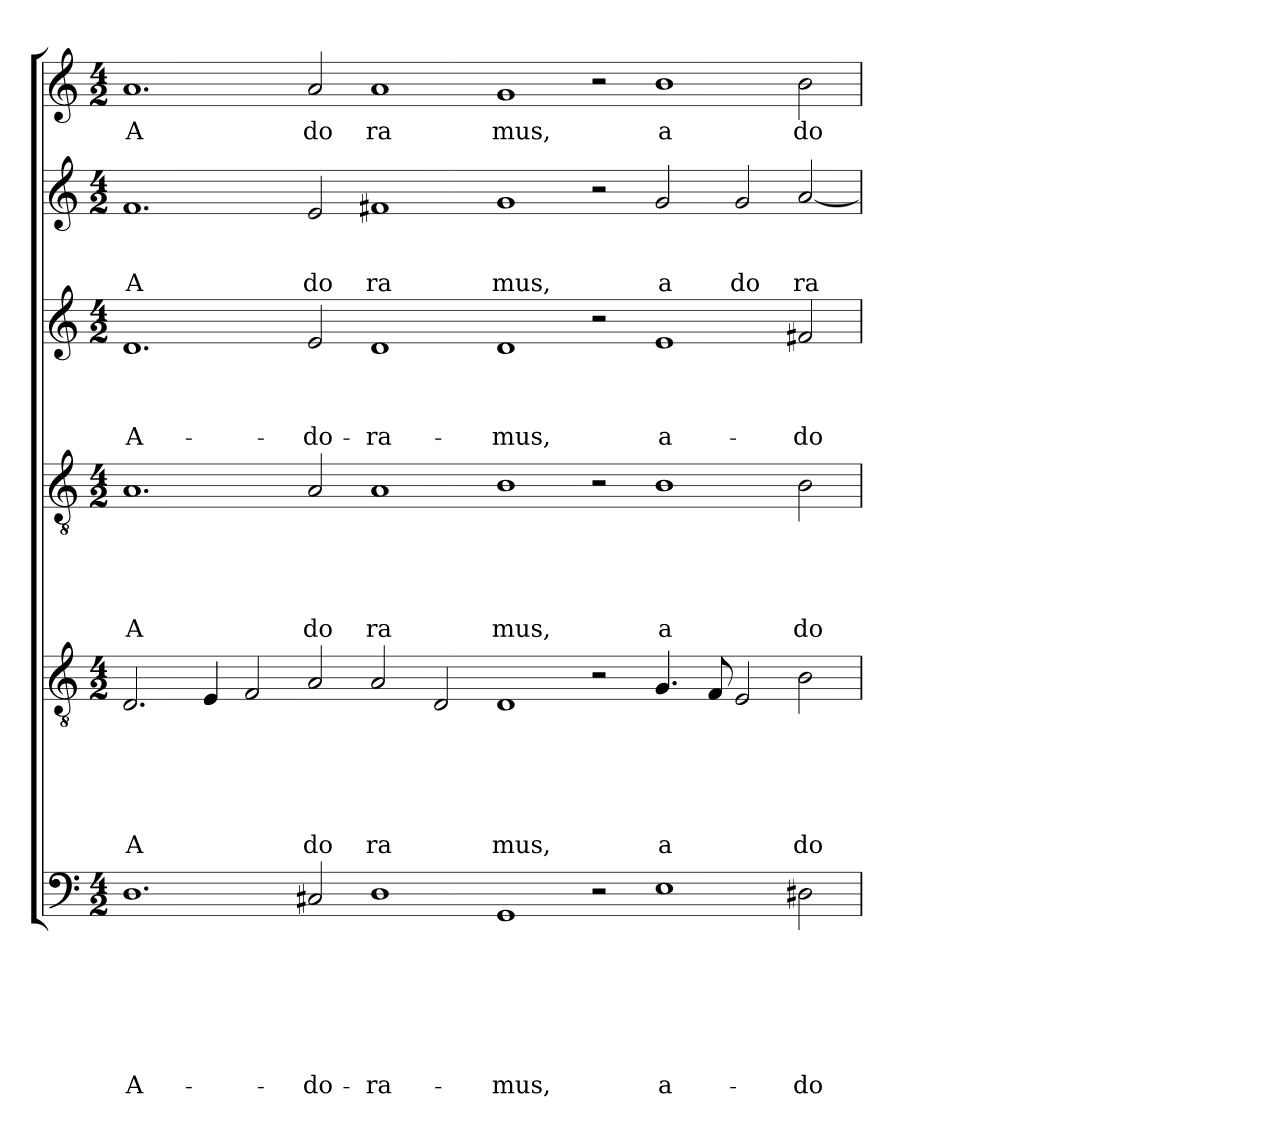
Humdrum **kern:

**kern	**text	**text	**text	**text	**text	**text	**text	**kern	**text	**text	**text	**text	**text	**text	**kern	**text	**text	**text	**text	**text	**kern	**text	**text	**text	**text	**kern	**text	**text	**text	**kern	**text
*part6	*part6	*part6	*part6	*part6	*part6	*part6	*part6	*part5	*part5	*part5	*part5	*part5	*part5	*part5	*part4	*part4	*part4	*part4	*part4	*part4	*part3	*part3	*part3	*part3	*part3	*part2	*part2	*part2	*part2	*part1	*part1
*staff6	*staff6	*staff6	*staff6	*staff6	*staff6	*staff6	*staff6	*staff5	*staff5	*staff5	*staff5	*staff5	*staff5	*staff5	*staff4	*staff4	*staff4	*staff4	*staff4	*staff4	*staff3	*staff3	*staff3	*staff3	*staff3	*staff2	*staff2	*staff2	*staff2	*staff1	*staff1
*clefF4	*	*	*	*	*	*	*	*clefGv2	*	*	*	*	*	*	*clefGv2	*	*	*	*	*	*clefG2	*	*	*	*	*clefG2	*	*	*	*clefG2	*
*k[]	*	*	*	*	*	*	*	*k[]	*	*	*	*	*	*	*k[]	*	*	*	*	*	*k[]	*	*	*	*	*k[]	*	*	*	*k[]	*
*C:	*	*	*	*	*	*	*	*C:	*	*	*	*	*	*	*C:	*	*	*	*	*	*C:	*	*	*	*	*C:	*	*	*	*C:	*
*M4/2	*	*	*	*	*	*	*	*M4/2	*	*	*	*	*	*	*M4/2	*	*	*	*	*	*M4/2	*	*	*	*	*M4/2	*	*	*	*M4/2	*
=1	=1	=1	=1	=1	=1	=1	=1	=1	=1	=1	=1	=1	=1	=1	=1	=1	=1	=1	=1	=1	=1	=1	=1	=1	=1	=1	=1	=1	=1	=1	=1
!	!	!	!	!	!	!	!LO:LY:b	!	!	!	!	!	!	!LO:LY:b	!	!	!	!	!	!LO:LY:b	!	!	!	!	!LO:LY:b	!	!	!	!LO:LY:b	!	!LO:LY:b
1.D	.	.	.	.	.	.	A-	2.D/	.	.	.	.	.	A	1.A	.	.	.	.	A	1.d	.	.	.	A-	1.f	.	.	A	1.a	A
.	.	.	.	.	.	.	.	4E/	.	.	.	.	.	.	.	.	.	.	.	.	.	.	.	.	.	.	.	.	.	.	.
.	.	.	.	.	.	.	.	2F/	.	.	.	.	.	.	.	.	.	.	.	.	.	.	.	.	.	.	.	.	.	.	.
!	!	!	!	!	!	!	!LO:LY:b	!	!	!	!	!	!	!LO:LY:b	!	!	!	!	!	!LO:LY:b	!	!	!	!	!LO:LY:b	!	!	!	!LO:LY:b	!	!LO:LY:b
2C#X/	.	.	.	.	.	.	-do-	2A/	.	.	.	.	.	do	2A/	.	.	.	.	do	2e/	.	.	.	-do-	2e/	.	.	do	2a/	do
!	!	!	!	!	!	!	!LO:LY:b	!	!	!	!	!	!	!LO:LY:b	!	!	!	!	!	!LO:LY:b	!	!	!	!	!LO:LY:b	!	!	!	!LO:LY:b	!	!LO:LY:b
1D	.	.	.	.	.	.	-ra-	2A/	.	.	.	.	.	ra	1A	.	.	.	.	ra	1d	.	.	.	-ra-	1f#X	.	.	ra	1a	ra
.	.	.	.	.	.	.	.	2D/	.	.	.	.	.	.	.	.	.	.	.	.	.	.	.	.	.	.	.	.	.	.	.
!	!	!	!	!	!	!	!LO:LY:b	!	!	!	!	!	!	!LO:LY:b	!	!	!	!	!	!LO:LY:b	!	!	!	!	!LO:LY:b	!	!	!	!LO:LY:b	!	!LO:LY:b
1GG	.	.	.	.	.	.	-mus,	1D	.	.	.	.	.	mus,	1B	.	.	.	.	mus,	1d	.	.	.	-mus,	1g	.	.	mus,	1g	mus,
2r	.	.	.	.	.	.	.	2r	.	.	.	.	.	.	2r	.	.	.	.	.	2r	.	.	.	.	2r	.	.	.	2r	.
!	!	!	!	!	!	!	!LO:LY:b	!	!	!	!	!	!	!LO:LY:b	!	!	!	!	!	!LO:LY:b	!	!	!	!	!LO:LY:b	!	!	!	!LO:LY:b	!	!LO:LY:b
1E	.	.	.	.	.	.	a-	4.G/	.	.	.	.	.	a	1B	.	.	.	.	a	1e	.	.	.	a-	2g/	.	.	a	1b	a
.	.	.	.	.	.	.	.	8F/	.	.	.	.	.	.	.	.	.	.	.	.	.	.	.	.	.	.	.	.	.	.	.
!	!	!	!	!	!	!	!	!	!	!	!	!	!	!	!	!	!	!	!	!	!	!	!	!	!	!	!	!	!LO:LY:b	!	!
.	.	.	.	.	.	.	.	2E/	.	.	.	.	.	.	.	.	.	.	.	.	.	.	.	.	.	2g/	.	.	do	.	.
!	!	!	!	!	!	!	!LO:LY:b	!	!	!	!	!	!	!LO:LY:b	!	!	!	!	!	!LO:LY:b	!	!	!	!	!LO:LY:b	!	!	!	!LO:LY:b	!	!LO:LY:b
2D#X\	.	.	.	.	.	.	-do-	2B\	.	.	.	.	.	do	2B\	.	.	.	.	do	2f#X/	.	.	.	-do-	[<2a/	.	.	ra	2b\	do
=	=	=	=	=	=	=	=	=	=	=	=	=	=	=	=	=	=	=	=	=	=	=	=	=	=	=	=	=	=	=	=
*-	*-	*-	*-	*-	*-	*-	*-	*-	*-	*-	*-	*-	*-	*-	*-	*-	*-	*-	*-	*-	*-	*-	*-	*-	*-	*-	*-	*-	*-	*-	*-
